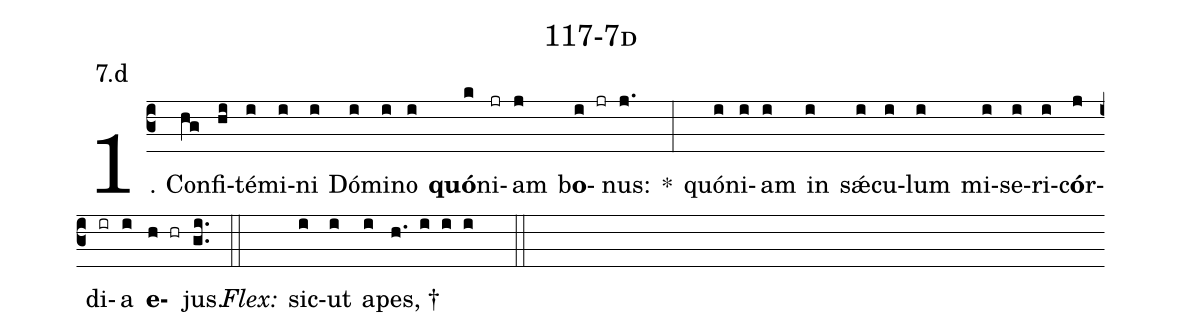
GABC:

name: 117-7d;
annotation: 7.d;
%%
(c3)1. Con(hg)fi(hi)té(i)mi(i)ni(i) Dó(i)mi(i)no(i) <b>quó</b>n(k)i(jr)am(j) b<b>o</b>(i jr)nus:(j.) *(:) quón(i)i(i)am(i) in(i) sǽ(i)cu(i)lum(i) mi(i)se(i)ri(i)c<b>ó</b>r(j)di(ir)a(i) <b>e</b>(h hr)jus.(gi..) (::)
<i>Flex:</i>()  sic(i)ut(i) a(i)pes, †(h. i i i  ::)
